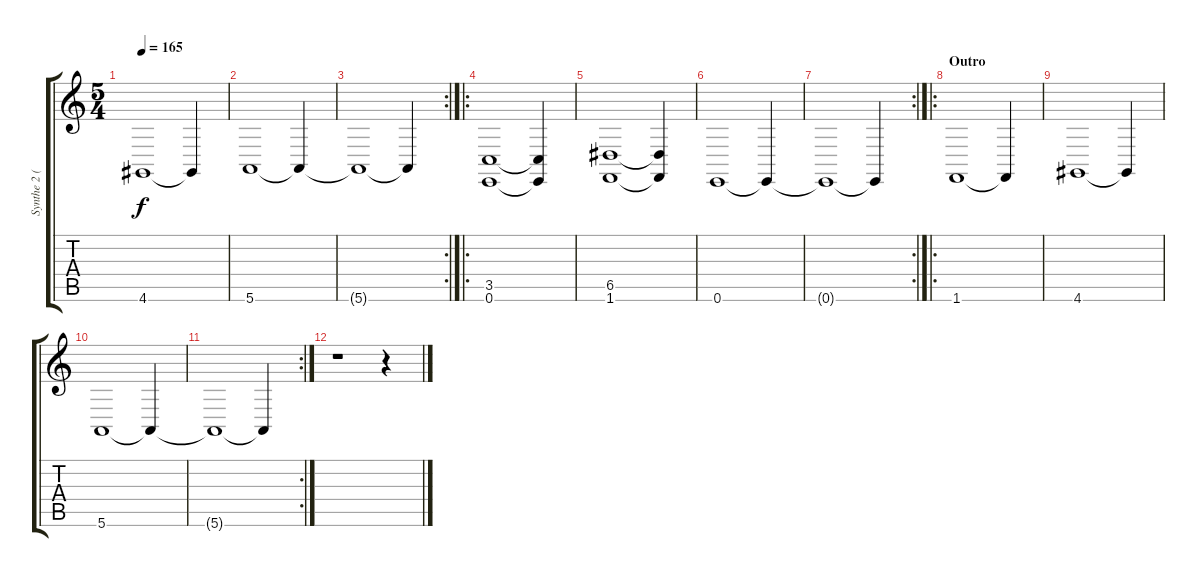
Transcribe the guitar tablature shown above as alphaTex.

\track ("Synthe 2 (Cello)" "Synthe 2 (") {instrument cello}
\staff {score tabs}
\tuning (E4 B3 G3 D3 A2 E2) {hide}
\ts (5 4)
\tempo 165
\clef g2
\ks c
4.6.1{dy f} 4.6{t}.4 |
5.6.1 5.6{t}.4 |
\rc 2
5.6{t}.1 5.6{t}.4 |
\ro
(3.5 0.6).1 (3.5{t} 0.6{t}).4 |
(6.5 1.6).1 (6.5{t} 1.6{t}).4 |
0.6.1 0.6{t}.4 |
\rc 2
0.6{t}.1 0.6{t}.4 |
\ro
\section ("" "Outro")
1.6.1 1.6{t}.4 |
4.6.1 4.6{t}.4 |
5.6.1 5.6{t}.4 |
\rc 2
5.6{t}.1 5.6{t}.4 |
r.1 r.4
